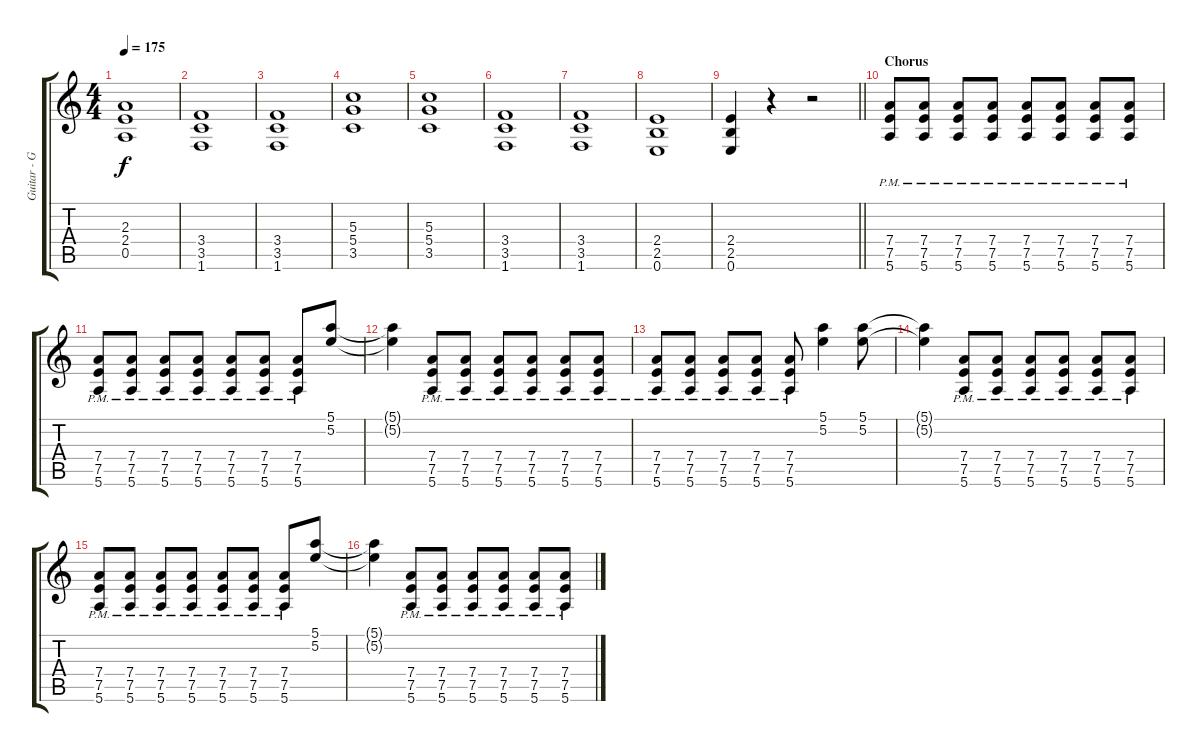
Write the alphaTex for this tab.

\track ("Guitar - Glenn Tipton" "Guitar - G") {instrument distortionguitar}
\staff {score tabs}
\tuning (E4 B3 G3 D3 A2 E2) {hide}
\ts (4 4)
\tempo 175
\clef g2
\ks c
(2.3 2.4 0.5).1{dy f} |
(3.4 3.5 1.6).1 |
(3.4 3.5 1.6).1 |
(5.3 5.4 3.5).1 |
(5.3 5.4 3.5).1 |
(3.4 3.5 1.6).1 |
(3.4 3.5 1.6).1 |
(2.4 2.5 0.6).1 |
\barLineRight lightlight
(2.4 2.5 0.6).4 r.4 r.2 |
\section ("" "Chorus")
(7.4{pm} 7.5{pm} 5.6{pm}).8 (7.4{pm} 7.5{pm} 5.6{pm}).8 (7.4{pm} 7.5{pm} 5.6{pm}).8 (7.4{pm} 7.5{pm} 5.6{pm}).8 (7.4{pm} 7.5{pm} 5.6{pm}).8 (7.4{pm} 7.5{pm} 5.6{pm}).8 (7.4{pm} 7.5{pm} 5.6{pm}).8 (7.4{pm} 7.5{pm} 5.6{pm}).8 |
(7.4{pm} 7.5{pm} 5.6{pm}).8 (7.4{pm} 7.5{pm} 5.6{pm}).8 (7.4{pm} 7.5{pm} 5.6{pm}).8 (7.4{pm} 7.5{pm} 5.6{pm}).8 (7.4{pm} 7.5{pm} 5.6{pm}).8 (7.4{pm} 7.5{pm} 5.6{pm}).8 (7.4{pm} 7.5{pm} 5.6{pm}).8 (5.1 5.2).8 |
(5.1{t} 5.2{t}).4 (7.4{pm} 7.5{pm} 5.6{pm}).8 (7.4{pm} 7.5{pm} 5.6{pm}).8 (7.4{pm} 7.5{pm} 5.6{pm}).8 (7.4{pm} 7.5{pm} 5.6{pm}).8 (7.4{pm} 7.5{pm} 5.6{pm}).8 (7.4{pm} 7.5{pm} 5.6{pm}).8 |
(7.4{pm} 7.5{pm} 5.6{pm}).8 (7.4{pm} 7.5{pm} 5.6{pm}).8 (7.4{pm} 7.5{pm} 5.6{pm}).8 (7.4{pm} 7.5{pm} 5.6{pm}).8 (7.4{pm} 7.5{pm} 5.6{pm}).8 (5.1 5.2).4 (5.1 5.2).8 |
(5.1{t} 5.2{t}).4 (7.4{pm} 7.5{pm} 5.6{pm}).8 (7.4{pm} 7.5{pm} 5.6{pm}).8 (7.4{pm} 7.5{pm} 5.6{pm}).8 (7.4{pm} 7.5{pm} 5.6{pm}).8 (7.4{pm} 7.5{pm} 5.6{pm}).8 (7.4{pm} 7.5{pm} 5.6{pm}).8 |
(7.4{pm} 7.5{pm} 5.6{pm}).8 (7.4{pm} 7.5{pm} 5.6{pm}).8 (7.4{pm} 7.5{pm} 5.6{pm}).8 (7.4{pm} 7.5{pm} 5.6{pm}).8 (7.4{pm} 7.5{pm} 5.6{pm}).8 (7.4{pm} 7.5{pm} 5.6{pm}).8 (7.4{pm} 7.5{pm} 5.6{pm}).8 (5.1 5.2).8 |
(5.1{t} 5.2{t}).4 (7.4{pm} 7.5{pm} 5.6{pm}).8 (7.4{pm} 7.5{pm} 5.6{pm}).8 (7.4{pm} 7.5{pm} 5.6{pm}).8 (7.4{pm} 7.5{pm} 5.6{pm}).8 (7.4{pm} 7.5{pm} 5.6{pm}).8 (7.4{pm} 7.5{pm} 5.6{pm}).8
